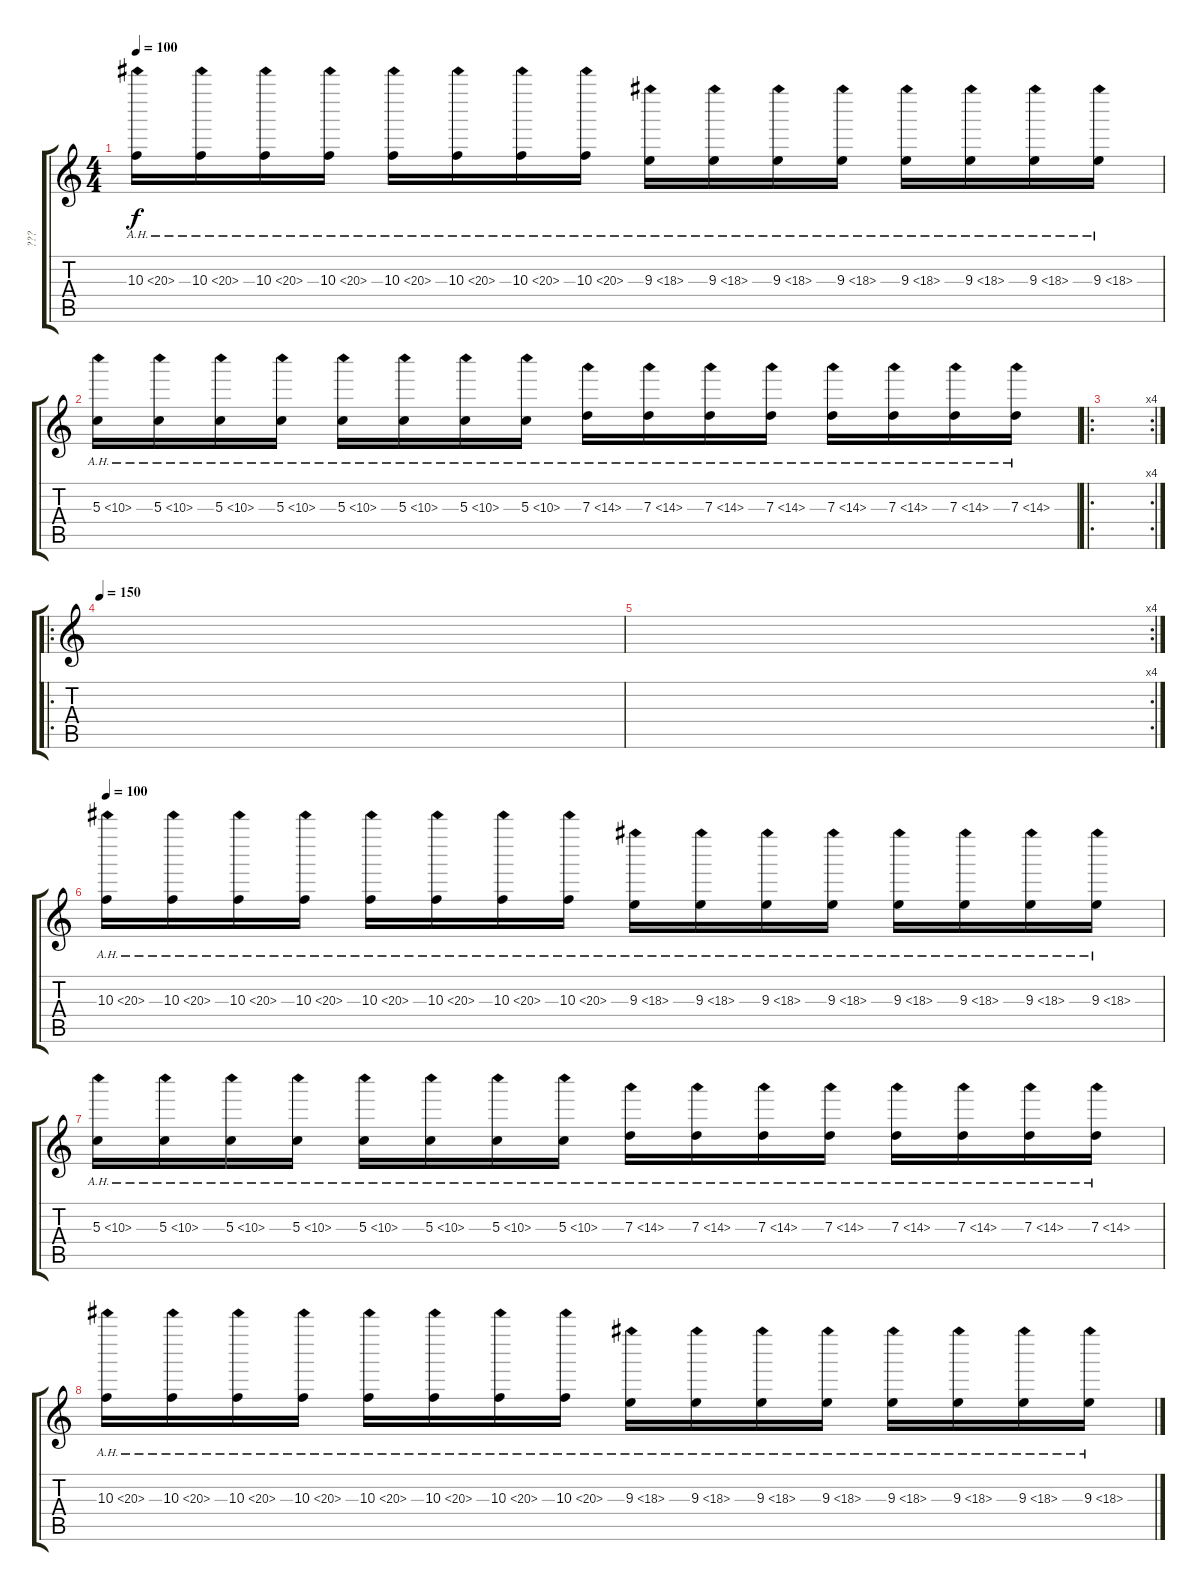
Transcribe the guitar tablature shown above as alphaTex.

\track ("???" "???") {instrument distortionguitar}
\staff {score tabs}
\tuning (E4 B3 G3 D3 A2 E2) {hide}
\ts (4 4)
\tempo 100
\clef g2
\ks c
10.3{ah 10}.16{dy f} 10.3{ah 10}.16 10.3{ah 10}.16 10.3{ah 10}.16 10.3{ah 10}.16 10.3{ah 10}.16 10.3{ah 10}.16 10.3{ah 10}.16 9.3{ah 9}.16 9.3{ah 9}.16 9.3{ah 9}.16 9.3{ah 9}.16 9.3{ah 9}.16 9.3{ah 9}.16 9.3{ah 9}.16 9.3{ah 9}.16 |
5.3{ah 5}.16 5.3{ah 5}.16 5.3{ah 5}.16 5.3{ah 5}.16 5.3{ah 5}.16 5.3{ah 5}.16 5.3{ah 5}.16 5.3{ah 5}.16 7.3{ah 7}.16 7.3{ah 7}.16 7.3{ah 7}.16 7.3{ah 7}.16 7.3{ah 7}.16 7.3{ah 7}.16 7.3{ah 7}.16 7.3{ah 7}.16 |
\ro
\rc 4
|
\ro
\tempo 150
|
\rc 4
|
\tempo 100
10.3{ah 10}.16 10.3{ah 10}.16 10.3{ah 10}.16 10.3{ah 10}.16 10.3{ah 10}.16 10.3{ah 10}.16 10.3{ah 10}.16 10.3{ah 10}.16 9.3{ah 9}.16 9.3{ah 9}.16 9.3{ah 9}.16 9.3{ah 9}.16 9.3{ah 9}.16 9.3{ah 9}.16 9.3{ah 9}.16 9.3{ah 9}.16 |
5.3{ah 5}.16 5.3{ah 5}.16 5.3{ah 5}.16 5.3{ah 5}.16 5.3{ah 5}.16 5.3{ah 5}.16 5.3{ah 5}.16 5.3{ah 5}.16 7.3{ah 7}.16 7.3{ah 7}.16 7.3{ah 7}.16 7.3{ah 7}.16 7.3{ah 7}.16 7.3{ah 7}.16 7.3{ah 7}.16 7.3{ah 7}.16 |
10.3{ah 10}.16 10.3{ah 10}.16 10.3{ah 10}.16 10.3{ah 10}.16 10.3{ah 10}.16 10.3{ah 10}.16 10.3{ah 10}.16 10.3{ah 10}.16 9.3{ah 9}.16 9.3{ah 9}.16 9.3{ah 9}.16 9.3{ah 9}.16 9.3{ah 9}.16 9.3{ah 9}.16 9.3{ah 9}.16 9.3{ah 9}.16
